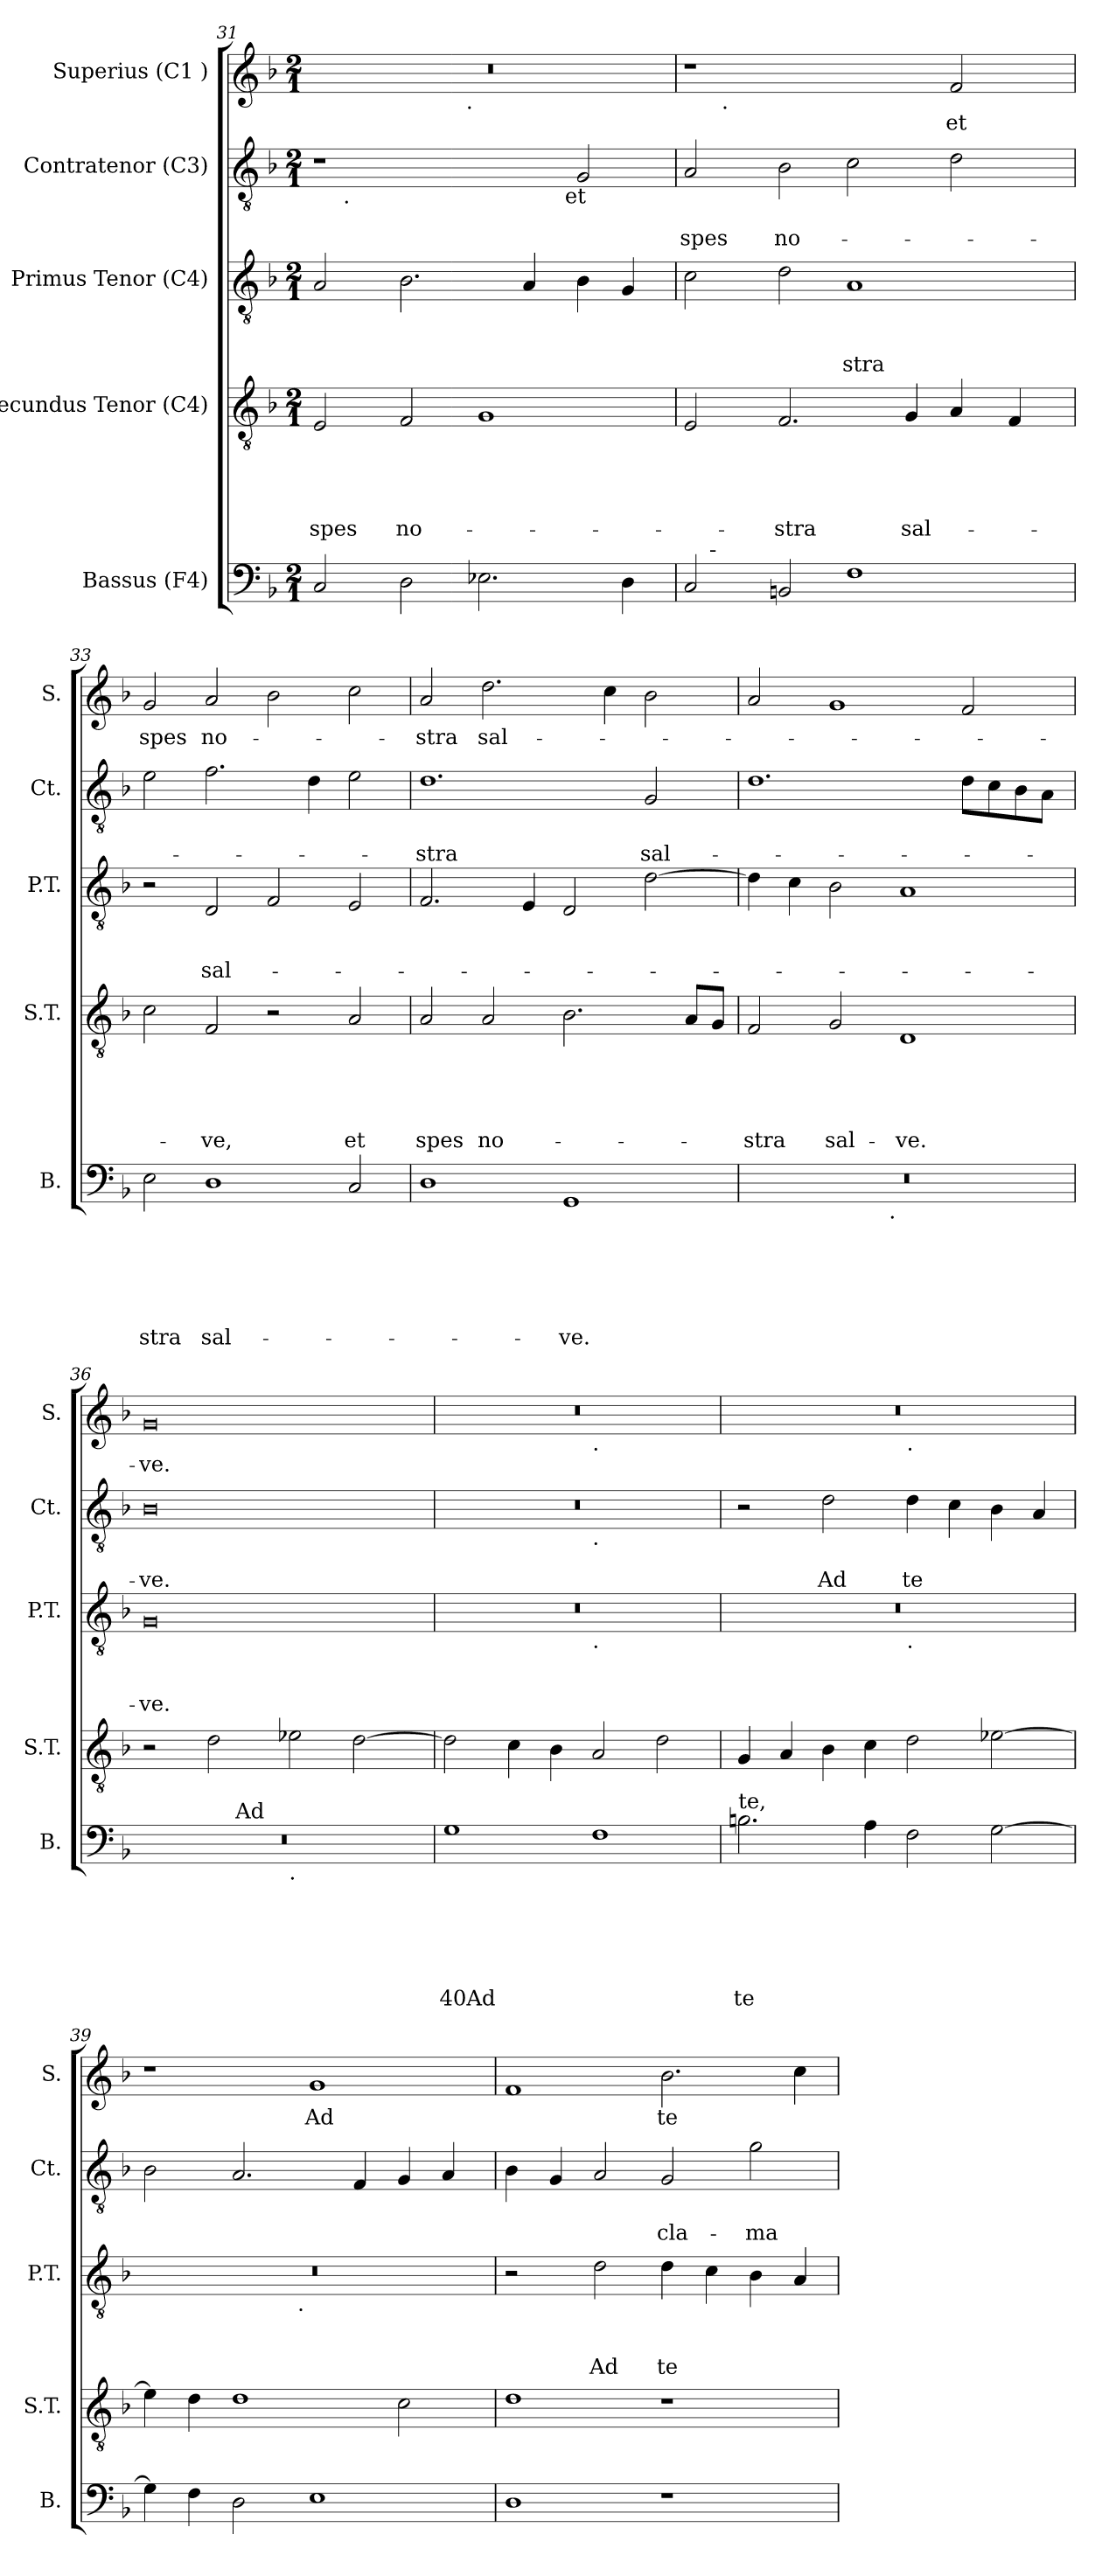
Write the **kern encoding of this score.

**kern	**text	**text	**text	**text	**text	**text	**kern	**text	**text	**text	**text	**text	**kern	**text	**text	**text	**kern	**text	**text	**kern	**text
*part5	*part5	*part5	*part5	*part5	*part5	*part5	*part4	*part4	*part4	*part4	*part4	*part4	*part3	*part3	*part3	*part3	*part2	*part2	*part2	*part1	*part1
*staff5	*staff5	*staff5	*staff5	*staff5	*staff5	*staff5	*staff4	*staff4	*staff4	*staff4	*staff4	*staff4	*staff3	*staff3	*staff3	*staff3	*staff2	*staff2	*staff2	*staff1	*staff1
*I"Bassus (F4)	*	*	*	*	*	*	*I"Secundus Tenor (C4)	*	*	*	*	*	*I"Primus Tenor (C4)	*	*	*	*I"Contratenor (C3)	*	*	*I"Superius (C1 )	*
*I'B.	*	*	*	*	*	*	*I'S.T.	*	*	*	*	*	*I'P.T.	*	*	*	*I'Ct.	*	*	*I'S.	*
*clefF4	*	*	*	*	*	*	*clefGv2	*	*	*	*	*	*clefGv2	*	*	*	*clefGv2	*	*	*clefG2	*
*k[b-]	*	*	*	*	*	*	*k[b-]	*	*	*	*	*	*k[b-]	*	*	*	*k[b-]	*	*	*k[b-]	*
*F:	*	*	*	*	*	*	*F:	*	*	*	*	*	*F:	*	*	*	*F:	*	*	*F:	*
*M2/1	*	*	*	*	*	*	*M2/1	*	*	*	*	*	*M2/1	*	*	*	*M2/1	*	*	*M2/1	*
=31	=31	=31	=31	=31	=31	=31	=31	=31	=31	=31	=31	=31	=31	=31	=31	=31	=31	=31	=31	=31	=31
!	!	!	!	!	!	!	!	!	!	!	!	!LO:LY:b	!	!	!	!	!	!	!	!	!
*	*	*	*	*	*	*	*	*	*	*	*	*	*	*	*	*	*^	*	*	*^	*
*	*	*	*	*	*	*	*	*	*	*	*	*	*	*	*	*	*	*^	*	*	*	*	*
2C/	.	.	.	.	.	.	2E/	.	.	.	.	spes	2A/	.	.	.	1r	8ryy	1ryy	.	.	0r	2ryy	.
!	!	!	!	!	!	!	!	!	!	!	!	!	!	!	!	!	!	!LO:TX:b:t=.	!	!	!	!	!	!
.	.	.	.	.	.	.	.	.	.	.	.	.	.	.	.	.	.	1...ryy	.	.	.	.	.	.
!	!	!	!	!	!	!	!	!	!	!	!	!LO:LY:b	!	!	!	!	!	!	!	!	!	!	!	!
2D\	.	.	.	.	.	.	2F/	.	.	.	.	no-	2.B-\	.	.	.	.	.	.	.	.	.	4...ryy	.
!	!	!	!	!	!	!	!	!	!	!	!	!	!	!	!	!	!	!	!	!	!	!	!LO:TX:b:t=.	!
.	.	.	.	.	.	.	.	.	.	.	.	.	.	.	.	.	.	.	.	.	.	.	1ryy	.
2.E-X\	.	.	.	.	.	.	1G	.	.	.	.	.	.	.	.	.	2ryy	.	4...ryy	.	.	.	.	.
.	.	.	.	.	.	.	.	.	.	.	.	.	4A/	.	.	.	.	.	.	.	.	.	.	.
!	!	!	!	!	!	!	!	!	!	!	!	!	!	!	!	!	!	!	!LO:TX:b:t=et	!	!	!	!	!
.	.	.	.	.	.	.	.	.	.	.	.	.	.	.	.	.	.	.	2ryy	.	.	.	.	.
.	.	.	.	.	.	.	.	.	.	.	.	.	4B-\	.	.	.	2G/	.	.	.	.	.	.	.
4D\	.	.	.	.	.	.	.	.	.	.	.	.	4G/	.	.	.	.	.	.	.	.	.	.	.
.	.	.	.	.	.	.	.	.	.	.	.	.	.	.	.	.	.	.	32ryy	.	.	.	32ryy	.
!!LO:PB:g=z	!!
=32	=32	=32	=32	=32	=32	=32	=32	=32	=32	=32	=32	=32	=32	=32	=32	=32	=32	=32	=32	=32	=32	=32	=32	=32
!	!	!	!	!	!	!	!	!	!	!	!	!	!	!	!	!	!	!	!	!	!LO:LY:b	!	!	!
*^	*	*	*	*	*	*	*	*	*	*	*	*	*	*	*	*	*v	*v	*v	*	*	*	*	*
2C/	16.ryy	.	.	.	.	.	.	2E/	.	.	.	.	.	2c\	.	.	.	2A/	.	-spes	1r	8ryy	.
!	!LO:TX:a:t=-	!	!	!	!	!	!	!	!	!	!	!	!	!	!	!	!	!	!	!	!	!	!
.	1ryy	.	.	.	.	.	.	.	.	.	.	.	.	.	.	.	.	.	.	.	.	.	.
!	!	!	!	!	!	!	!	!	!	!	!	!	!	!	!	!	!	!	!	!	!	!LO:TX:b:t=.	!
.	.	.	.	.	.	.	.	.	.	.	.	.	.	.	.	.	.	.	.	.	.	1...ryy	.
!	!	!	!	!	!	!	!	!	!	!	!	!	!LO:LY:b	!	!	!	!	!	!	!LO:LY:b	!	!	!
2BB/	.	.	.	.	.	.	.	2.F/	.	.	.	.	-stra	2d\	.	.	.	2B-\	.	no-	.	.	.
!	!	!	!	!	!	!	!	!	!	!	!	!	!	!	!	!	!LO:LY:b	!	!	!	!	!	!
1F	.	.	.	.	.	.	.	.	.	.	.	.	.	1A	.	.	-stra	2c\	.	.	2ryy	.	.
.	2ryy	.	.	.	.	.	.	.	.	.	.	.	.	.	.	.	.	.	.	.	.	.	.
!	!	!	!	!	!	!	!	!	!	!	!	!	!LO:LY:b	!	!	!	!	!	!	!	!	!	!
.	.	.	.	.	.	.	.	4G/	.	.	.	.	sal-	.	.	.	.	.	.	.	.	.	.
!	!	!	!	!	!	!	!	!	!	!	!	!	!	!	!	!	!	!	!	!	!	!	!LO:LY:b
.	.	.	.	.	.	.	.	4A/	.	.	.	.	.	.	.	.	.	2d\	.	.	2f/	.	et
.	4ryy	.	.	.	.	.	.	.	.	.	.	.	.	.	.	.	.	.	.	.	.	.	.
.	.	.	.	.	.	.	.	4F/	.	.	.	.	.	.	.	.	.	.	.	.	.	.	.
.	8ryy	.	.	.	.	.	.	.	.	.	.	.	.	.	.	.	.	.	.	.	.	.	.
.	32ryy	.	.	.	.	.	.	.	.	.	.	.	.	.	.	.	.	.	.	.	.	.	.
=33	=33	=33	=33	=33	=33	=33	=33	=33	=33	=33	=33	=33	=33	=33	=33	=33	=33	=33	=33	=33	=33	=33	=33
!	!	!	!	!	!	!	!LO:LY:b	!	!	!	!	!	!	!	!	!	!	!	!	!	!	!	!LO:LY:b
*v	*v	*	*	*	*	*	*	*	*	*	*	*	*	*	*	*	*	*	*	*	*v	*v	*
2E\	.	.	.	.	.	-stra	2c\	.	.	.	.	.	2r	.	.	.	2e\	.	.	2g/	spes
!	!	!	!	!	!	!LO:LY:b	!	!	!	!	!	!LO:LY:b	!	!	!	!LO:LY:b	!	!	!	!	!LO:LY:b
1D	.	.	.	.	.	sal-	2F/	.	.	.	.	-ve,	2D/	.	.	sal-	2.f\	.	.	2a/	no-
.	.	.	.	.	.	.	2r	.	.	.	.	.	2F/	.	.	.	.	.	.	2b-\	.
.	.	.	.	.	.	.	.	.	.	.	.	.	.	.	.	.	4d\	.	.	.	.
!	!	!	!	!	!	!	!	!	!	!	!	!LO:LY:b	!	!	!	!	!	!	!	!	!
2C/	.	.	.	.	.	.	2A/	.	.	.	.	et	2E/	.	.	.	2e\	.	.	2cc\	.
=34	=34	=34	=34	=34	=34	=34	=34	=34	=34	=34	=34	=34	=34	=34	=34	=34	=34	=34	=34	=34	=34
!	!	!	!	!	!	!	!	!	!	!	!	!LO:LY:b	!	!	!	!	!	!	!LO:LY:b	!	!LO:LY:b
1D	.	.	.	.	.	.	2A/	.	.	.	.	spes	2.F/	.	.	.	1.d	.	-stra	2a/	-stra
!	!	!	!	!	!	!	!	!	!	!	!	!LO:LY:b	!	!	!	!	!	!	!	!	!LO:LY:b
.	.	.	.	.	.	.	2A/	.	.	.	.	no-	.	.	.	.	.	.	.	2.dd\	sal-
.	.	.	.	.	.	.	.	.	.	.	.	.	4E/	.	.	.	.	.	.	.	.
!	!	!	!	!	!	!LO:LY:b	!	!	!	!	!	!	!	!	!	!	!	!	!	!	!
1GG	.	.	.	.	.	-ve.	2.B-\	.	.	.	.	.	2D/	.	.	.	.	.	.	.	.
.	.	.	.	.	.	.	.	.	.	.	.	.	.	.	.	.	.	.	.	4cc\	.
!	!	!	!	!	!	!	!	!	!	!	!	!	!	!	!	!	!	!	!LO:LY:b	!	!
.	.	.	.	.	.	.	.	.	.	.	.	.	[>2d\	.	.	.	2G/	.	sal-	2b-\	.
.	.	.	.	.	.	.	8A/L	.	.	.	.	.	.	.	.	.	.	.	.	.	.
.	.	.	.	.	.	.	8G/J	.	.	.	.	.	.	.	.	.	.	.	.	.	.
=35	=35	=35	=35	=35	=35	=35	=35	=35	=35	=35	=35	=35	=35	=35	=35	=35	=35	=35	=35	=35	=35
!	!	!	!	!	!	!	!	!	!	!	!	!LO:LY:b	!	!	!	!	!	!	!	!	!
*^	*	*	*	*	*	*	*	*	*	*	*	*	*	*	*	*	*	*	*	*	*
0r	2ryy	.	.	.	.	.	.	2F/	.	.	.	.	-stra	4d\]	.	.	.	1.d	.	.	2a/	.
.	.	.	.	.	.	.	.	.	.	.	.	.	.	4c\	.	.	.	.	.	.	.	.
!	!	!	!	!	!	!	!	!	!	!	!	!	!LO:LY:b	!	!	!	!	!	!	!	!	!
.	4...ryy	.	.	.	.	.	.	2G/	.	.	.	.	sal-	2B-\	.	.	.	.	.	.	1g	.
!	!LO:TX:b:t=.	!	!	!	!	!	!	!	!	!	!	!	!	!	!	!	!	!	!	!	!	!
.	1ryy	.	.	.	.	.	.	.	.	.	.	.	.	.	.	.	.	.	.	.	.	.
!	!	!	!	!	!	!	!	!	!	!	!	!	!LO:LY:b	!	!	!	!	!	!	!	!	!
.	.	.	.	.	.	.	.	1D	.	.	.	.	-ve.	1A	.	.	.	.	.	.	.	.
.	.	.	.	.	.	.	.	.	.	.	.	.	.	.	.	.	.	8d\L	.	.	2f/	.
.	.	.	.	.	.	.	.	.	.	.	.	.	.	.	.	.	.	8c\	.	.	.	.
.	.	.	.	.	.	.	.	.	.	.	.	.	.	.	.	.	.	8B-\	.	.	.	.
.	.	.	.	.	.	.	.	.	.	.	.	.	.	.	.	.	.	8A\J	.	.	.	.
.	32ryy	.	.	.	.	.	.	.	.	.	.	.	.	.	.	.	.	.	.	.	.	.
!!LO:LB:g=z
=36	=36	=36	=36	=36	=36	=36	=36	=36	=36	=36	=36	=36	=36	=36	=36	=36	=36	=36	=36	=36	=36	=36
!	!	!	!	!	!	!	!	!	!	!	!	!	!	!	!	!	!LO:LY:b	!	!	!LO:LY:b	!	!LO:LY:b
*	*^	*	*	*	*	*	*	*	*	*	*	*	*	*	*	*	*	*	*	*	*	*
0r	2ryy	1ryy	.	.	.	.	.	.	2r	.	.	.	.	.	0G	.	.	-ve.	0B-	.	-ve.	0g	-ve.
.	8ryy	.	.	.	.	.	.	.	2d\	.	.	.	.	.	.	.	.	.	.	.	.	.	.
!	!LO:TX:a:t=Ad	!	!	!	!	!	!	!	!	!	!	!	!	!	!	!	!	!	!	!	!	!	!
.	1ryy	.	.	.	.	.	.	.	.	.	.	.	.	.	.	.	.	.	.	.	.	.	.
!	!	!LO:TX:b:t=.	!	!	!	!	!	!	!	!	!	!	!	!	!	!	!	!	!	!	!	!	!
.	.	1ryy	.	.	.	.	.	.	2e-\	.	.	.	.	.	.	.	.	.	.	.	.	.	.
.	.	.	.	.	.	.	.	.	[>2d\	.	.	.	.	.	.	.	.	.	.	.	.	.	.
.	4.ryy	.	.	.	.	.	.	.	.	.	.	.	.	.	.	.	.	.	.	.	.	.	.
=37	=37	=37	=37	=37	=37	=37	=37	=37	=37	=37	=37	=37	=37	=37	=37	=37	=37	=37	=37	=37	=37	=37	=37
!	!	!	!	!	!	!	!	!LO:LY:b:rj	!	!	!	!	!	!	!	!	!	!	!	!	!	!	!
*v	*v	*v	*	*	*	*	*	*	*	*	*	*	*	*	*^	*	*	*	*^	*	*	*^	*
1G	.	.	.	.	.	40Ad	2d\]	.	.	.	.	.	0r	1ryy	.	.	.	0r	1ryy	.	.	0r	1ryy	.
.	.	.	.	.	.	.	4c\	.	.	.	.	.	.	.	.	.	.	.	.	.	.	.	.	.
.	.	.	.	.	.	.	4B-\	.	.	.	.	.	.	.	.	.	.	.	.	.	.	.	.	.
!	!	!	!	!	!	!	!	!	!	!	!	!	!	!	!	!	!	!	!	!	!	!	!LO:TX:b:t=.	!
!	!	!	!	!	!	!	!	!	!	!	!	!	!	!	!	!	!	!	!LO:TX:b:t=.	!	!	!	!	!
!	!	!	!	!	!	!	!	!	!	!	!	!	!	!LO:TX:b:t=.	!	!	!	!	!	!	!	!	!	!
1F	.	.	.	.	.	.	2A/	.	.	.	.	.	.	1ryy	.	.	.	.	1ryy	.	.	.	1ryy	.
.	.	.	.	.	.	.	2d\	.	.	.	.	.	.	.	.	.	.	.	.	.	.	.	.	.
=38	=38	=38	=38	=38	=38	=38	=38	=38	=38	=38	=38	=38	=38	=38	=38	=38	=38	=38	=38	=38	=38	=38	=38	=38
!LO:TX:a:t=te,	!	!	!	!	!	!	!	!	!	!	!	!	!	!	!	!	!	!	!	!	!	!	!	!
!	!	!	!	!	!	!LO:LY:b	!	!	!	!	!	!	!	!	!	!	!	!	!	!	!	!	!	!
*	*	*	*	*	*	*	*	*	*	*	*	*	*	*	*	*	*	*v	*v	*	*	*	*	*
2.B\	.	.	.	.	.	te	4G/	.	.	.	.	.	0r	1ryy	.	.	.	2r	.	.	0r	1ryy	.
.	.	.	.	.	.	.	4A/	.	.	.	.	.	.	.	.	.	.	.	.	.	.	.	.
!	!	!	!	!	!	!	!	!	!	!	!	!	!	!	!	!	!	!	!	!LO:LY:b	!	!	!
.	.	.	.	.	.	.	4B-\	.	.	.	.	.	.	.	.	.	.	2d\	.	Ad	.	.	.
4A\	.	.	.	.	.	.	4c\	.	.	.	.	.	.	.	.	.	.	.	.	.	.	.	.
!	!	!	!	!	!	!	!	!	!	!	!	!	!	!	!	!	!	!	!	!	!	!LO:TX:b:t=.	!
!	!	!	!	!	!	!	!	!	!	!	!	!	!	!LO:TX:b:t=.	!	!	!	!	!	!	!	!	!
!	!	!	!	!	!	!	!	!	!	!	!	!	!	!	!	!	!	!	!	!LO:LY:b	!	!	!
2F\	.	.	.	.	.	.	2d\	.	.	.	.	.	.	1ryy	.	.	.	4d\	.	te	.	1ryy	.
.	.	.	.	.	.	.	.	.	.	.	.	.	.	.	.	.	.	4c\	.	.	.	.	.
[>2G\	.	.	.	.	.	.	[>2e-\	.	.	.	.	.	.	.	.	.	.	4B-\	.	.	.	.	.
.	.	.	.	.	.	.	.	.	.	.	.	.	.	.	.	.	.	4A/	.	.	.	.	.
*	*	*	*	*	*	*	*	*	*	*	*	*	*	*	*	*	*	*	*	*	*v	*v	*
=39	=39	=39	=39	=39	=39	=39	=39	=39	=39	=39	=39	=39	=39	=39	=39	=39	=39	=39	=39	=39	=39	=39
4G\]	.	.	.	.	.	.	4e-\]	.	.	.	.	.	0r	2ryy	.	.	.	2B-\	.	.	1r	.
4F\	.	.	.	.	.	.	4d\	.	.	.	.	.	.	.	.	.	.	.	.	.	.	.
2D\	.	.	.	.	.	.	1d	.	.	.	.	.	.	4...ryy	.	.	.	2.A/	.	.	.	.
!	!	!	!	!	!	!	!	!	!	!	!	!	!	!LO:TX:b:t=.	!	!	!	!	!	!	!	!
.	.	.	.	.	.	.	.	.	.	.	.	.	.	1ryy	.	.	.	.	.	.	.	.
!	!	!	!	!	!	!	!	!	!	!	!	!	!	!	!	!	!	!	!	!	!	!LO:LY:b
1E	.	.	.	.	.	.	.	.	.	.	.	.	.	.	.	.	.	.	.	.	1g	Ad
.	.	.	.	.	.	.	.	.	.	.	.	.	.	.	.	.	.	4F/	.	.	.	.
.	.	.	.	.	.	.	2c\	.	.	.	.	.	.	.	.	.	.	4G/	.	.	.	.
.	.	.	.	.	.	.	.	.	.	.	.	.	.	.	.	.	.	4A/	.	.	.	.
.	.	.	.	.	.	.	.	.	.	.	.	.	.	32ryy	.	.	.	.	.	.	.	.
*	*	*	*	*	*	*	*	*	*	*	*	*	*v	*v	*	*	*	*	*	*	*	*
!!LO:PB:g=z
=40	=40	=40	=40	=40	=40	=40	=40	=40	=40	=40	=40	=40	=40	=40	=40	=40	=40	=40	=40	=40	=40
1D	.	.	.	.	.	.	1d	.	.	.	.	.	2r	.	.	.	4B-\	.	.	1f	.
.	.	.	.	.	.	.	.	.	.	.	.	.	.	.	.	.	4G/	.	.	.	.
!	!	!	!	!	!	!	!	!	!	!	!	!	!	!	!	!LO:LY:b	!	!	!	!	!
.	.	.	.	.	.	.	.	.	.	.	.	.	2d\	.	.	Ad	2A/	.	.	.	.
!	!	!	!	!	!	!	!	!	!	!	!	!	!	!	!	!LO:LY:b	!	!	!LO:LY:b	!	!LO:LY:b
1r	.	.	.	.	.	.	1r	.	.	.	.	.	4d\	.	.	te	2G/	.	cla-	2.b-\	te
.	.	.	.	.	.	.	.	.	.	.	.	.	4c\	.	.	.	.	.	.	.	.
!	!	!	!	!	!	!	!	!	!	!	!	!	!	!	!	!	!	!	!LO:LY:b	!	!
.	.	.	.	.	.	.	.	.	.	.	.	.	4B-\	.	.	.	2g\	.	-ma-	.	.
.	.	.	.	.	.	.	.	.	.	.	.	.	4A/	.	.	.	.	.	.	4cc\	.
=	=	=	=	=	=	=	=	=	=	=	=	=	=	=	=	=	=	=	=	=	=
*-	*-	*-	*-	*-	*-	*-	*-	*-	*-	*-	*-	*-	*-	*-	*-	*-	*-	*-	*-	*-	*-
